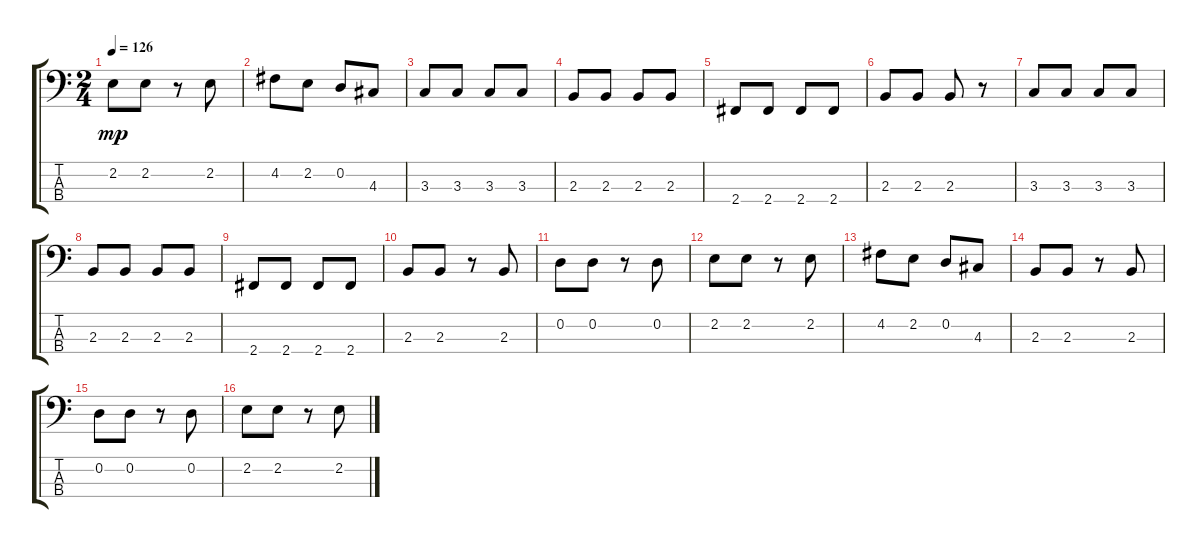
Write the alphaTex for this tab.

\track "" {instrument slapbass2}
\staff {score tabs}
\tuning (G2 D2 A1 E1) {hide}
\ts (2 4)
\tempo 126
\clef f4
\ks c
2.2.8{dy mp} 2.2.8 r.8 2.2.8 |
4.2.8 2.2.8 0.2.8 4.3.8 |
3.3.8 3.3.8 3.3.8 3.3.8 |
2.3.8 2.3.8 2.3.8 2.3.8 |
2.4.8 2.4.8 2.4.8 2.4.8 |
2.3.8 2.3.8 2.3.8 r.8 |
3.3.8 3.3.8 3.3.8 3.3.8 |
2.3.8 2.3.8 2.3.8 2.3.8 |
2.4.8 2.4.8 2.4.8 2.4.8 |
2.3.8 2.3.8 r.8 2.3.8 |
0.2.8 0.2.8 r.8 0.2.8 |
2.2.8 2.2.8 r.8 2.2.8 |
4.2.8 2.2.8 0.2.8 4.3.8 |
2.3.8 2.3.8 r.8 2.3.8 |
0.2.8 0.2.8 r.8 0.2.8 |
2.2.8 2.2.8 r.8 2.2.8
